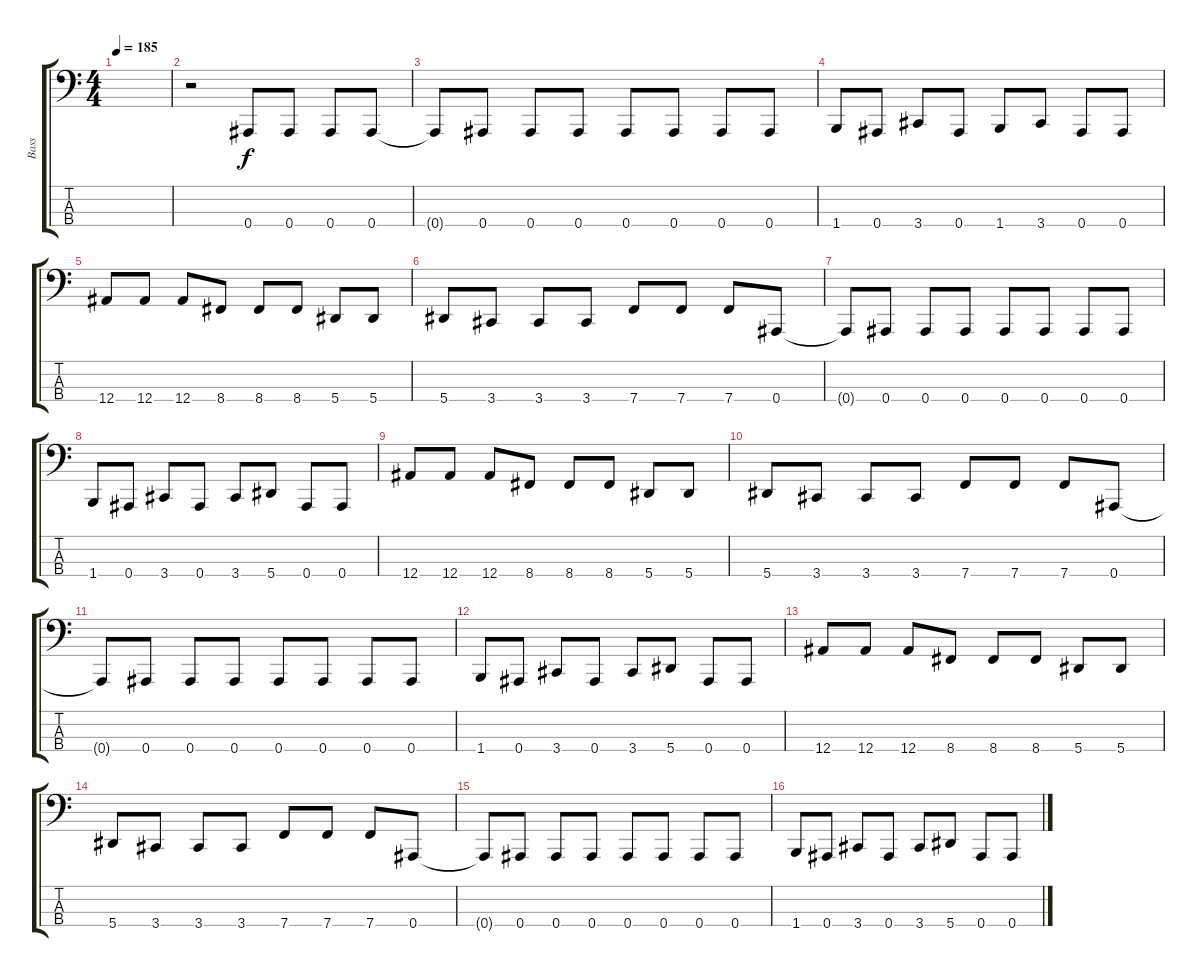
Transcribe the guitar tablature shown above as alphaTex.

\track ("Bass" "Bass") {instrument electricbasspick}
\staff {score tabs}
\tuning (Eb2 Bb1 F1 Bb0) {hide}
\ts (4 4)
\tempo 185
\clef f4
\ks c
|
r.2 0.4.8 0.4.8 0.4.8 0.4.8 |
0.4{t}.8 0.4.8 0.4.8 0.4.8 0.4.8 0.4.8 0.4.8 0.4.8 |
1.4.8 0.4.8 3.4.8 0.4.8 1.4.8 3.4.8 0.4.8 0.4.8 |
12.4.8 12.4.8 12.4.8 8.4.8 8.4.8 8.4.8 5.4.8 5.4.8 |
5.4.8 3.4.8 3.4.8 3.4.8 7.4.8 7.4.8 7.4.8 0.4.8 |
0.4{t}.8 0.4.8 0.4.8 0.4.8 0.4.8 0.4.8 0.4.8 0.4.8 |
1.4.8 0.4.8 3.4.8 0.4.8 3.4.8 5.4.8 0.4.8 0.4.8 |
12.4.8 12.4.8 12.4.8 8.4.8 8.4.8 8.4.8 5.4.8 5.4.8 |
5.4.8 3.4.8 3.4.8 3.4.8 7.4.8 7.4.8 7.4.8 0.4.8 |
0.4{t}.8 0.4.8 0.4.8 0.4.8 0.4.8 0.4.8 0.4.8 0.4.8 |
1.4.8 0.4.8 3.4.8 0.4.8 3.4.8 5.4.8 0.4.8 0.4.8 |
12.4.8 12.4.8 12.4.8 8.4.8 8.4.8 8.4.8 5.4.8 5.4.8 |
5.4.8 3.4.8 3.4.8 3.4.8 7.4.8 7.4.8 7.4.8 0.4.8 |
0.4{t}.8 0.4.8 0.4.8 0.4.8 0.4.8 0.4.8 0.4.8 0.4.8 |
1.4.8 0.4.8 3.4.8 0.4.8 3.4.8 5.4.8 0.4.8 0.4.8
